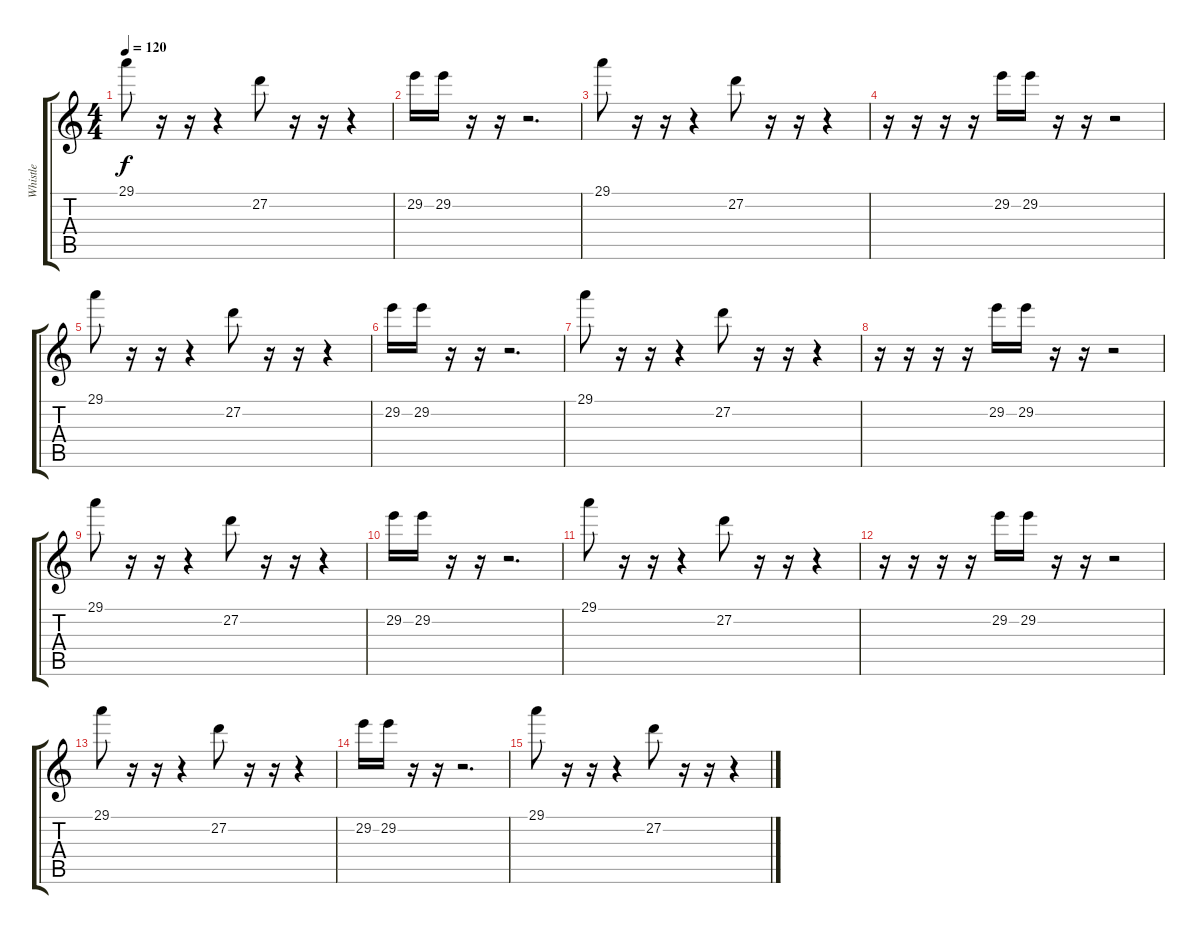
\track ("Whistle" "Whistle") {instrument whistle}
\staff {score tabs}
\tuning (E4 B3 G3 D3 A2 E2) {hide}
\ts (4 4)
\tempo 120
\clef g2
\ks c
29.1.8{dy f} r.16 r.16 r.4 27.2.8 r.16 r.16 r.4 |
29.2.16 29.2.16 r.16 r.16 r.2{d} |
29.1.8 r.16 r.16 r.4 27.2.8 r.16 r.16 r.4 |
r.16 r.16 r.16 r.16 29.2.16 29.2.16 r.16 r.16 r.2 |
29.1.8 r.16 r.16 r.4 27.2.8 r.16 r.16 r.4 |
29.2.16 29.2.16 r.16 r.16 r.2{d} |
29.1.8 r.16 r.16 r.4 27.2.8 r.16 r.16 r.4 |
r.16 r.16 r.16 r.16 29.2.16 29.2.16 r.16 r.16 r.2 |
29.1.8 r.16 r.16 r.4 27.2.8 r.16 r.16 r.4 |
29.2.16 29.2.16 r.16 r.16 r.2{d} |
29.1.8 r.16 r.16 r.4 27.2.8 r.16 r.16 r.4 |
r.16 r.16 r.16 r.16 29.2.16 29.2.16 r.16 r.16 r.2 |
29.1.8 r.16 r.16 r.4 27.2.8 r.16 r.16 r.4 |
29.2.16 29.2.16 r.16 r.16 r.2{d} |
29.1.8 r.16 r.16 r.4 27.2.8 r.16 r.16 r.4
